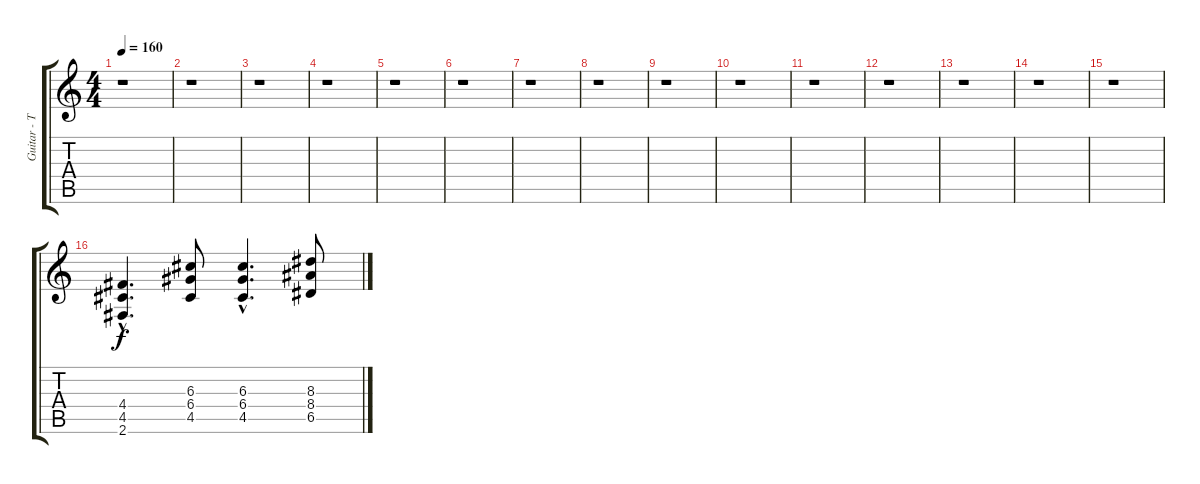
\track ("Guitar - Tom Mattew Delonge" "Guitar - T") {instrument overdrivenguitar}
\staff {score tabs}
\tuning (E4 B3 G3 D3 A2 E2) {hide}
\ts (4 4)
\tempo 160
\clef g2
\ks c
r.1{dy f} |
r.1 |
r.1 |
r.1 |
r.1 |
r.1 |
r.1 |
r.1 |
r.1 |
r.1 |
r.1 |
r.1 |
r.1 |
r.1 |
r.1 |
(4.4{hac} 4.5{hac} 2.6{hac}).4{d} (6.3 6.4 4.5).8 (6.3{hac} 6.4{hac} 4.5{hac}).4{d} (8.3 8.4 6.5).8
